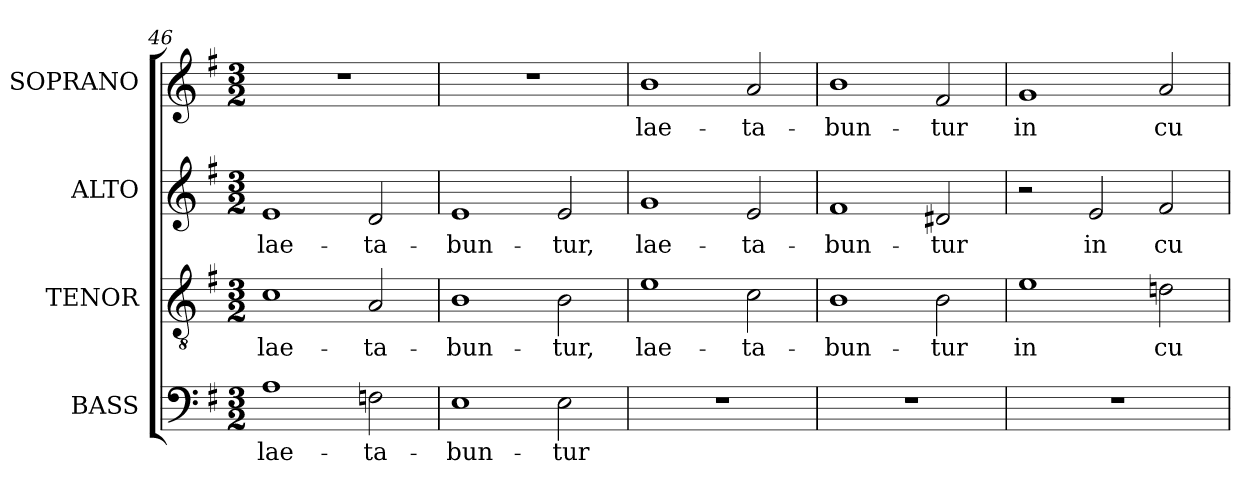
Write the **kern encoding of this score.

**kern	**text	**kern	**text	**kern	**text	**kern	**text
*part4	*part4	*part3	*part3	*part2	*part2	*part1	*part1
*staff4	*staff4	*staff3	*staff3	*staff2	*staff2	*staff1	*staff1
*I"BASS	*	*I"TENOR	*	*I"ALTO	*	*I"SOPRANO	*
*I'B.	*	*I'T.	*	*I'A.	*	*I'S.	*
*clefF4	*	*clefGv2	*	*clefG2	*	*clefG2	*
*	*	*ITrd7c12	*	*	*	*	*
*k[f#]	*	*k[f#]	*	*k[f#]	*	*k[f#]	*
*G:	*	*G:	*	*G:	*	*G:	*
*M3/2	*	*M3/2	*	*M3/2	*	*M3/2	*
=46	=46	=46	=46	=46	=46	=46	=46
!	!LO:LY:b:color=#000000	!	!	!	!	!	!
!	!	!	!LO:LY:b:color=#000000	!	!	!	!
!	!	!	!	!	!LO:LY:b:color=#000000	!LO:N:vis=1	!
1Ai	lae-	1Ci	lae-	1ei	lae-	1.r	.
!	!LO:LY:b:color=#000000	!	!	!	!	!	!
!	!	!	!LO:LY:b:color=#000000	!	!	!	!
!	!	!	!	!	!LO:LY:b:color=#000000	!	!
2Fni\	-ta-	2AAi/	-ta-	2di/	-ta-	.	.
=47	=47	=47	=47	=47	=47	=47	=47
!	!LO:LY:b:color=#000000	!	!	!	!	!	!
!	!	!	!LO:LY:b:color=#000000	!	!	!	!
!	!	!	!	!	!LO:LY:b:color=#000000	!LO:N:vis=1	!
1Ei	-bun-	1BBi	-bun-	1ei	-bun-	1.r	.
!	!LO:LY:b:color=#000000	!	!	!	!	!	!
!	!	!	!LO:LY:b:color=#000000	!	!	!	!
!	!	!	!	!	!LO:LY:b:color=#000000	!	!
2Ei\	-tur	2BBi\	-tur,	2ei/	-tur,	.	.
=48	=48	=48	=48	=48	=48	=48	=48
!LO:N:vis=1	!	!	!	!	!	!	!
!	!	!	!LO:LY:b:color=#000000	!	!	!	!
!	!	!	!	!	!LO:LY:b:color=#000000	!	!
!	!	!	!	!	!	!	!LO:LY:b:color=#000000
1.r	.	1Ei	lae-	1gi	lae-	1bi	lae-
!	!	!	!LO:LY:b:color=#000000	!	!	!	!
!	!	!	!	!	!LO:LY:b:color=#000000	!	!
!	!	!	!	!	!	!	!LO:LY:b:color=#000000
.	.	2Ci\	-ta-	2ei/	-ta-	2ai/	-ta-
=49	=49	=49	=49	=49	=49	=49	=49
!LO:N:vis=1	!	!	!	!	!	!	!
!	!	!	!LO:LY:b:color=#000000	!	!	!	!
!	!	!	!	!	!LO:LY:b:color=#000000	!	!
!	!	!	!	!	!	!	!LO:LY:b:color=#000000
1.r	.	1BBi	-bun-	1f#i	-bun-	1bi	-bun-
!	!	!	!LO:LY:b:color=#000000	!	!	!	!
!	!	!	!	!	!LO:LY:b:color=#000000	!	!
!	!	!	!	!	!	!	!LO:LY:b:color=#000000
.	.	2BBi\	-tur	2d#Xi/	-tur	2f#i/	-tur
!!LO:PB:g=z
=50	=50	=50	=50	=50	=50	=50	=50
!LO:N:vis=1	!	!	!	!	!	!	!
!	!	!	!LO:LY:b:color=#000000	!	!	!	!
!	!	!	!	!	!	!	!LO:LY:b:color=#000000
1.r	.	1Ei	in	2r	.	1gi	in
!	!	!	!	!	!LO:LY:b:color=#000000	!	!
.	.	.	.	2ei/	in	.	.
!	!	!	!LO:LY:b:color=#000000	!	!	!	!
!	!	!	!	!	!LO:LY:b:color=#000000	!	!
!	!	!	!	!	!	!	!LO:LY:b:color=#000000
.	.	2Dni\	cu-	2f#i/	cu-	2ai/	cu-
=	=	=	=	=	=	=	=
*-	*-	*-	*-	*-	*-	*-	*-
